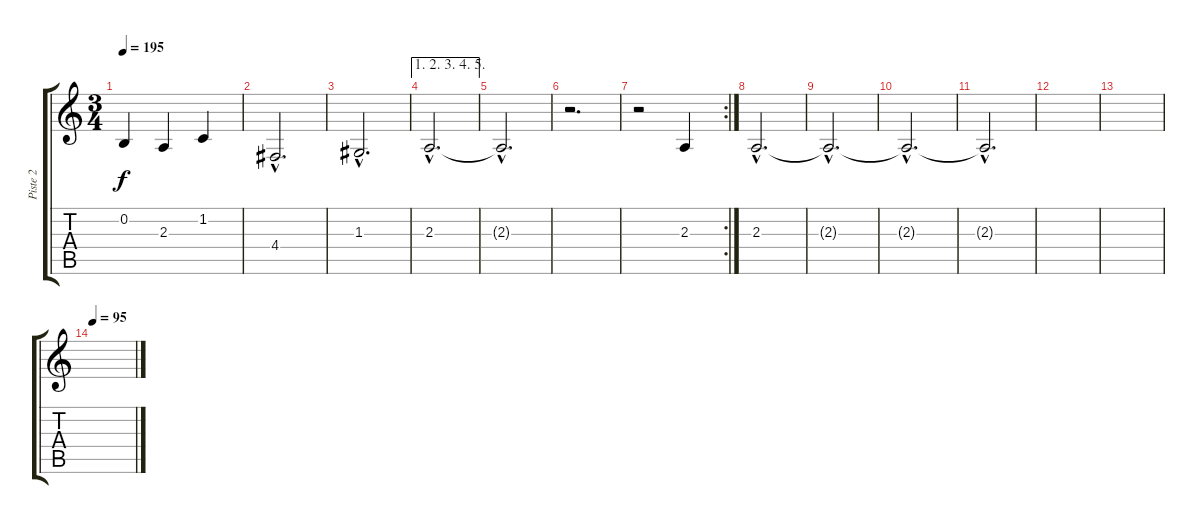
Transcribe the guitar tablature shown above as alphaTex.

\track ("Piste 2" "Piste 2") {instrument tangoaccordion}
\staff {score tabs}
\tuning (E4 B3 G3 D3 A2 E2) {hide}
\ts (3 4)
\tempo 195
\clef g2
\ks c
0.2.4{dy f} 2.3.4 1.2.4 |
4.4{hac}.2{d} |
1.3{hac}.2{d} |
\ae (1 2 3 4 5)
2.3{hac}.2{d volume 6} |
2.3{hac t}.2{d} |
r.2{d} |
\rc 2
r.2 2.3.4{volume 13} |
2.3{hac}.2{d volume 0} |
2.3{hac t}.2{d} |
2.3{hac t}.2{d} |
2.3{hac t}.2{d} |
|
|
\tempo 95
